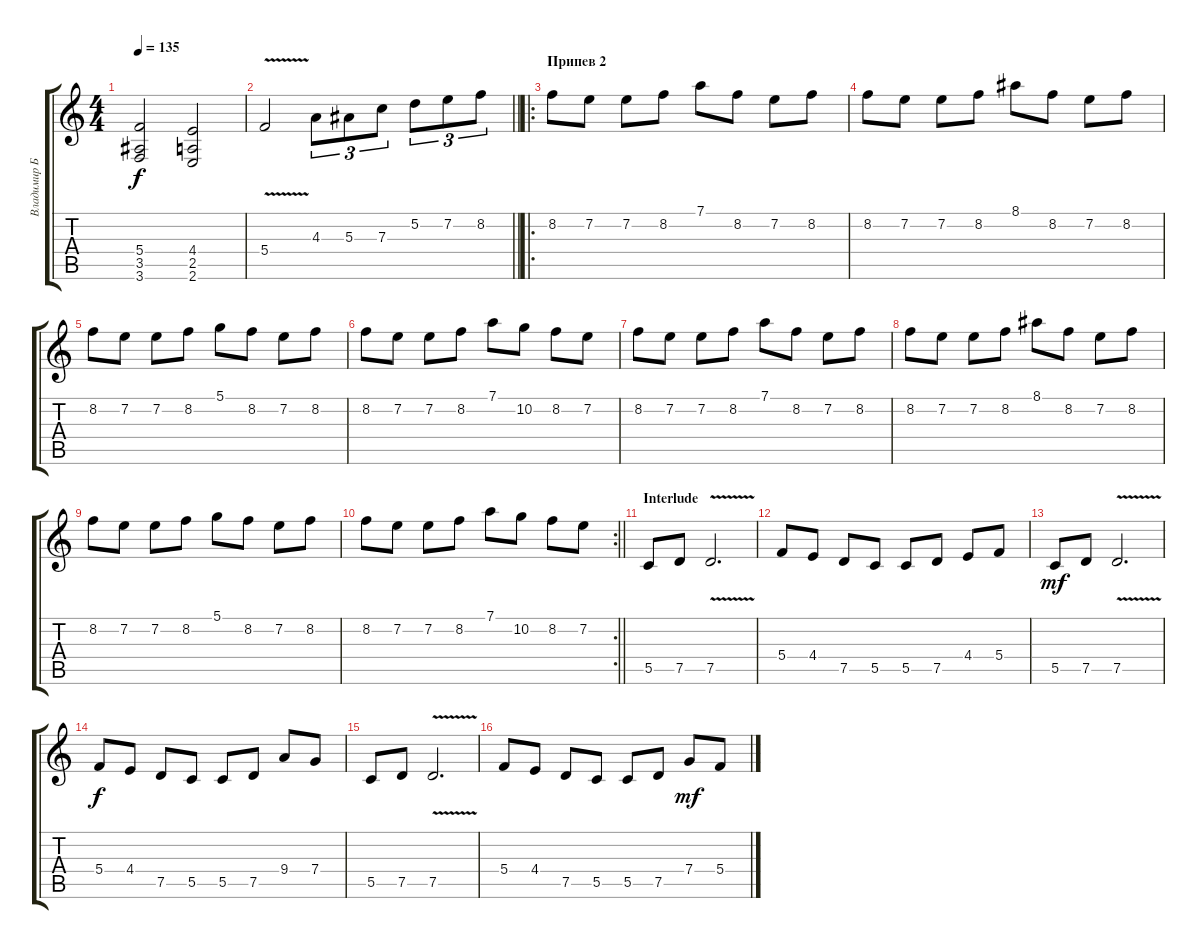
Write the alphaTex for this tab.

\track ("Владимир Будник" "Владимир Б") {instrument distortionguitar}
\staff {score tabs}
\tuning (D4 A3 F3 C3 G2 D2) {hide}
\ts (4 4)
\tempo 135
\clef g2
\ks c
(5.4 3.5 3.6).2{dy f} (4.4 2.5 2.6).2 |
\barLineRight lightlight
5.4{v}.2 4.3.8{tu (3 2)} 5.3.8{tu (3 2)} 7.3.8{tu (3 2)} 5.2.8{tu (3 2)} 7.2.8{tu (3 2)} 8.2.8{tu (3 2)} |
\ro
\section ("" "Припев 2")
8.2.8{instrument distortionguitar} 7.2.8 7.2.8 8.2.8 7.1.8 8.2.8 7.2.8 8.2.8 |
8.2.8 7.2.8 7.2.8 8.2.8 8.1.8 8.2.8 7.2.8 8.2.8 |
8.2.8 7.2.8 7.2.8 8.2.8 5.1.8 8.2.8 7.2.8 8.2.8 |
8.2.8 7.2.8 7.2.8 8.2.8 7.1.8 10.2.8 8.2.8 7.2.8 |
8.2.8{instrument distortionguitar} 7.2.8 7.2.8 8.2.8 7.1.8 8.2.8 7.2.8 8.2.8 |
8.2.8 7.2.8 7.2.8 8.2.8 8.1.8 8.2.8 7.2.8 8.2.8 |
8.2.8 7.2.8 7.2.8 8.2.8 5.1.8 8.2.8 7.2.8 8.2.8 |
\rc 2
\barLineRight lightlight
8.2.8 7.2.8 7.2.8 8.2.8 7.1.8 10.2.8 8.2.8 7.2.8 |
\section ("" "Interlude")
5.5.8 7.5.8 7.5{v}.2{d} |
5.4.8 4.4.8 7.5.8 5.5.8 5.5.8 7.5.8 4.4.8 5.4.8 |
5.5.8{dy mf} 7.5.8 7.5{v}.2{d} |
5.4.8{dy f} 4.4.8 7.5.8 5.5.8 5.5.8 7.5.8 9.4.8 7.4.8 |
5.5.8 7.5.8 7.5{v}.2{d} |
5.4.8 4.4.8 7.5.8 5.5.8 5.5.8 7.5.8 7.4.8{dy mf} 5.4.8
